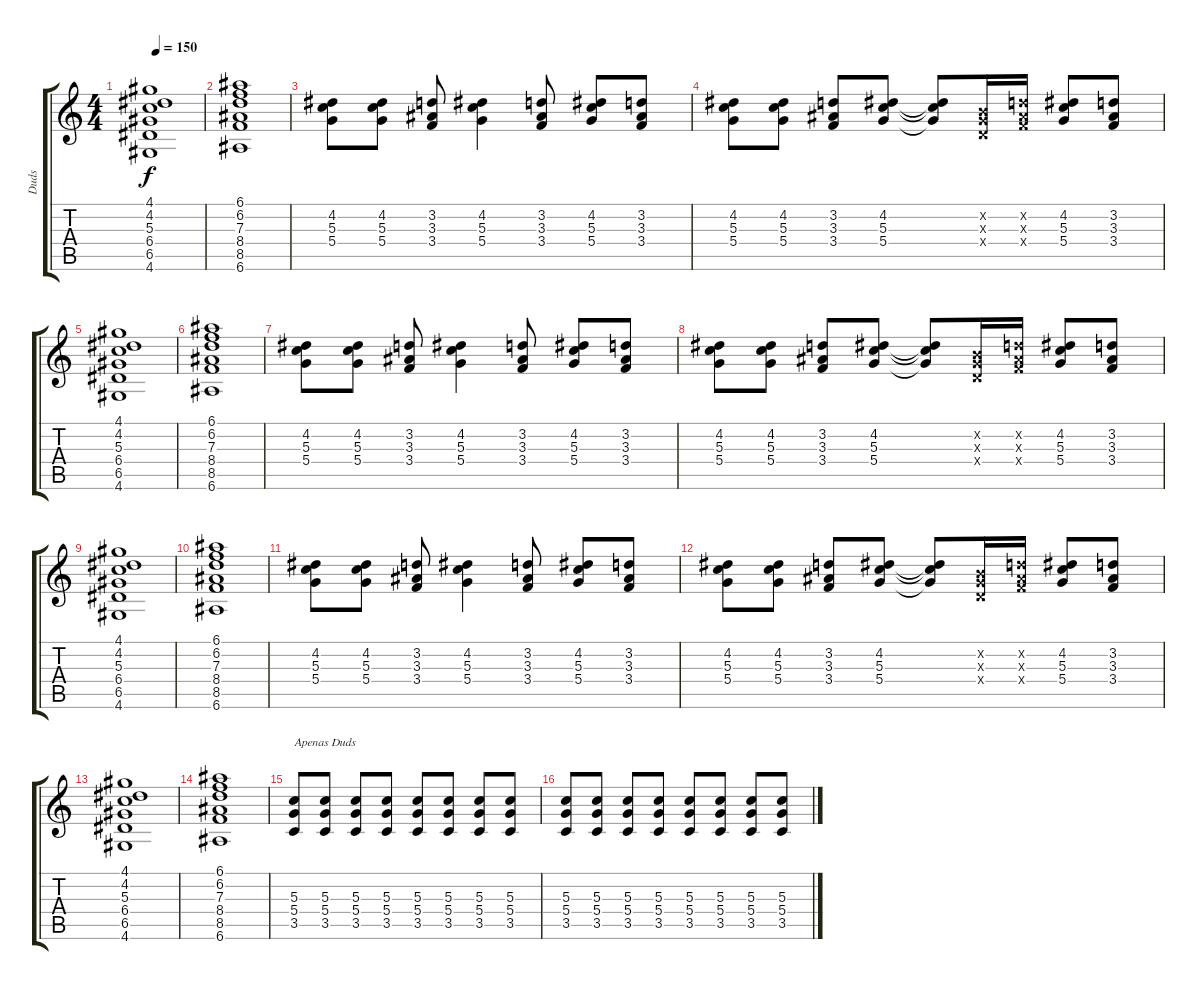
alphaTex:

\track ("Duds" "Duds") {instrument overdrivenguitar}
\staff {score tabs}
\tuning (E4 B3 G3 D3 A2 E2) {hide}
\ts (4 4)
\tempo 150
\clef g2
\ks c
(4.1 4.2 5.3 6.4 6.5 4.6).1{dy f} |
(6.1 6.2 7.3 8.4 8.5 6.6).1 |
(4.2 5.3 5.4).8 (4.2 5.3 5.4).8 (3.2 3.3 3.4).8 (4.2 5.3 5.4).4 (3.2 3.3 3.4).8 (4.2 5.3 5.4).8 (3.2 3.3 3.4).8 |
(4.2 5.3 5.4).8 (4.2 5.3 5.4).8 (3.2 3.3 3.4).8 (4.2 5.3 5.4).8 (4.2{t} 5.3{t} 5.4{t}).8 (0.2{x} 0.3{x} 0.4{x}).16 (3.2{x} 3.3{x} 3.4{x}).16 (4.2 5.3 5.4).8 (3.2 3.3 3.4).8 |
(4.1 4.2 5.3 6.4 6.5 4.6).1 |
(6.1 6.2 7.3 8.4 8.5 6.6).1 |
(4.2 5.3 5.4).8 (4.2 5.3 5.4).8 (3.2 3.3 3.4).8 (4.2 5.3 5.4).4 (3.2 3.3 3.4).8 (4.2 5.3 5.4).8 (3.2 3.3 3.4).8 |
(4.2 5.3 5.4).8 (4.2 5.3 5.4).8 (3.2 3.3 3.4).8 (4.2 5.3 5.4).8 (4.2{t} 5.3{t} 5.4{t}).8 (0.2{x} 0.3{x} 0.4{x}).16 (3.2{x} 3.3{x} 3.4{x}).16 (4.2 5.3 5.4).8 (3.2 3.3 3.4).8 |
(4.1 4.2 5.3 6.4 6.5 4.6).1 |
(6.1 6.2 7.3 8.4 8.5 6.6).1 |
(4.2 5.3 5.4).8 (4.2 5.3 5.4).8 (3.2 3.3 3.4).8 (4.2 5.3 5.4).4 (3.2 3.3 3.4).8 (4.2 5.3 5.4).8 (3.2 3.3 3.4).8 |
(4.2 5.3 5.4).8 (4.2 5.3 5.4).8 (3.2 3.3 3.4).8 (4.2 5.3 5.4).8 (4.2{t} 5.3{t} 5.4{t}).8 (0.2{x} 0.3{x} 0.4{x}).16 (3.2{x} 3.3{x} 3.4{x}).16 (4.2 5.3 5.4).8 (3.2 3.3 3.4).8 |
(4.1 4.2 5.3 6.4 6.5 4.6).1 |
(6.1 6.2 7.3 8.4 8.5 6.6).1 |
(5.3 5.4 3.5).8{txt "Apenas Duds"} (5.3 5.4 3.5).8 (5.3 5.4 3.5).8 (5.3 5.4 3.5).8 (5.3 5.4 3.5).8 (5.3 5.4 3.5).8 (5.3 5.4 3.5).8 (5.3 5.4 3.5).8 |
(5.3 5.4 3.5).8 (5.3 5.4 3.5).8 (5.3 5.4 3.5).8 (5.3 5.4 3.5).8 (5.3 5.4 3.5).8 (5.3 5.4 3.5).8 (5.3 5.4 3.5).8 (5.3 5.4 3.5).8
